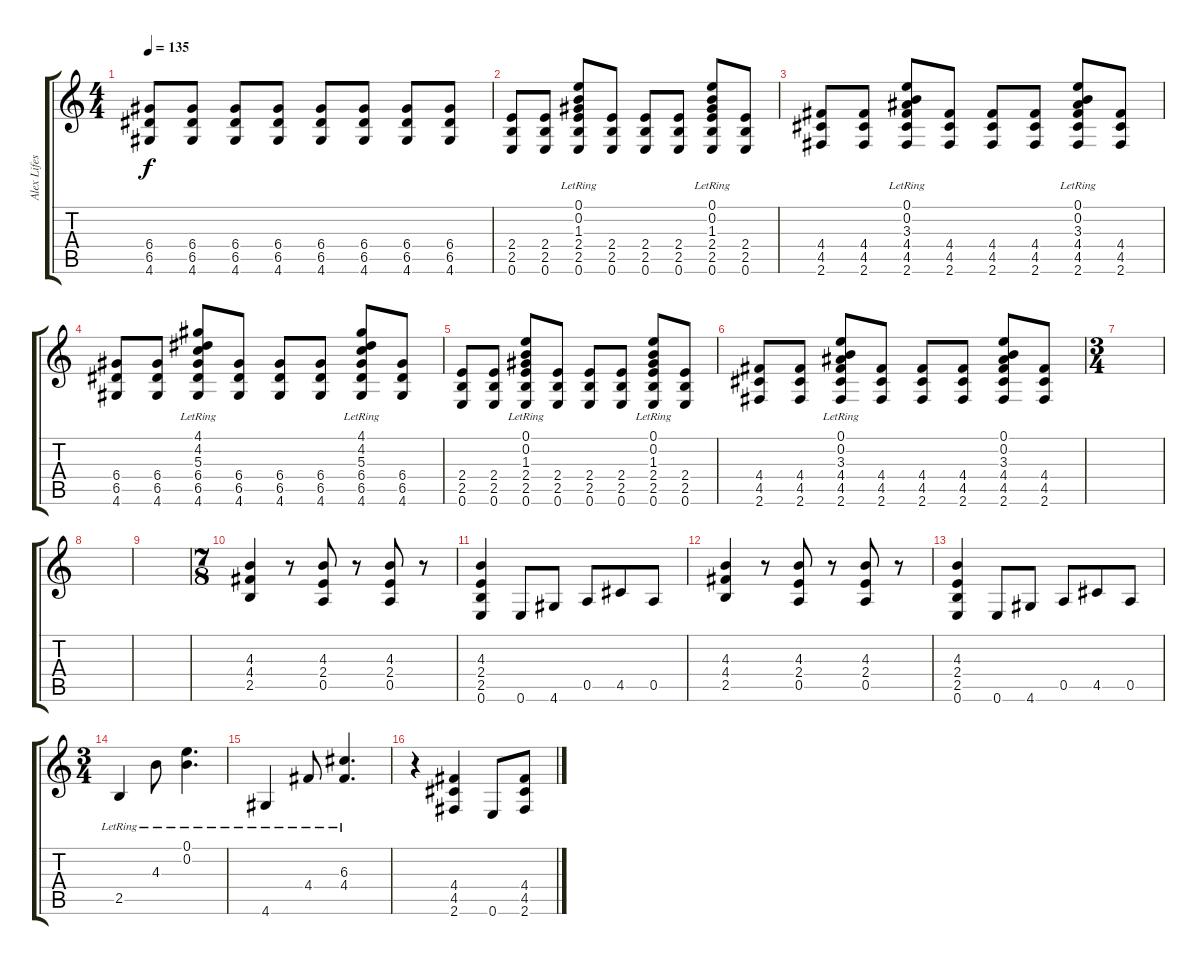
\track ("Alex Lifeson" "Alex Lifes") {instrument overdrivenguitar}
\staff {score tabs}
\tuning (E4 B3 G3 D3 A2 E2) {hide}
\ts (4 4)
\tempo 135
\clef g2
\ks c
(6.4 6.5 4.6).8{dy f} (6.4 6.5 4.6).8 (6.4 6.5 4.6).8 (6.4 6.5 4.6).8 (6.4 6.5 4.6).8 (6.4 6.5 4.6).8 (6.4 6.5 4.6).8 (6.4 6.5 4.6).8 |
(2.4 2.5 0.6).8 (2.4 2.5 0.6).8 (0.1{lr} 0.2{lr} 1.3{lr} 2.4 2.5 0.6).8 (2.4 2.5 0.6).8 (2.4 2.5 0.6).8 (2.4 2.5 0.6).8 (0.1{lr} 0.2{lr} 1.3{lr} 2.4 2.5 0.6).8 (2.4 2.5 0.6).8 |
(4.4 4.5 2.6).8 (4.4 4.5 2.6).8 (0.1{lr} 0.2{lr} 3.3{lr} 4.4 4.5 2.6).8 (4.4 4.5 2.6).8 (4.4 4.5 2.6).8 (4.4 4.5 2.6).8 (0.1{lr} 0.2{lr} 3.3{lr} 4.4 4.5 2.6).8 (4.4 4.5 2.6).8 |
(6.4 6.5 4.6).8 (6.4 6.5 4.6).8 (4.1{lr} 4.2{lr} 5.3{lr} 6.4 6.5 4.6).8 (6.4 6.5 4.6).8 (6.4 6.5 4.6).8 (6.4 6.5 4.6).8 (4.1{lr} 4.2{lr} 5.3{lr} 6.4 6.5 4.6).8 (6.4 6.5 4.6).8 |
(2.4 2.5 0.6).8 (2.4 2.5 0.6).8 (0.1{lr} 0.2{lr} 1.3{lr} 2.4 2.5 0.6).8 (2.4 2.5 0.6).8 (2.4 2.5 0.6).8 (2.4 2.5 0.6).8 (0.1{lr} 0.2{lr} 1.3{lr} 2.4 2.5 0.6).8 (2.4 2.5 0.6).8 |
(4.4 4.5 2.6).8 (4.4 4.5 2.6).8 (0.1{lr} 0.2{lr} 3.3{lr} 4.4 4.5 2.6).8 (4.4 4.5 2.6).8 (4.4 4.5 2.6).8 (4.4 4.5 2.6).8 (0.1 0.2 3.3 4.4 4.5 2.6).8 (4.4 4.5 2.6).8 |
\ts (3 4)
|
|
|
\ts (7 8)
(4.3 4.4 2.5).4 r.8 (4.3 2.4 0.5).8 r.8 (4.3 2.4 0.5).8 r.8 |
(4.3 2.4 2.5 0.6).4 0.6.8 4.6.8 0.5.8 4.5.8 0.5.8 |
(4.3 4.4 2.5).4 r.8 (4.3 2.4 0.5).8 r.8 (4.3 2.4 0.5).8 r.8 |
(4.3 2.4 2.5 0.6).4 0.6.8 4.6.8 0.5.8 4.5.8 0.5.8 |
\ts (3 4)
2.5{lr}.4 4.3{lr}.8 (0.1{lr} 0.2{lr}).4{d} |
4.6{lr}.4 4.4{lr}.8 (6.3{lr} 4.4{lr}).4{d} |
r.4 (4.4 4.5 2.6).4 0.6.8 (4.4 4.5 2.6).8
